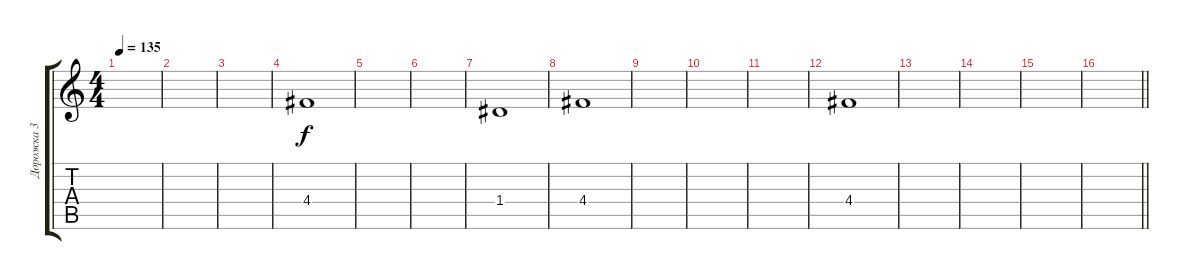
\track ("Дорожка 3" "Дорожка 3") {instrument electricbassfinger}
\staff {score tabs}
\tuning (E4 B3 G3 D3 A2 E2) {hide}
\ts (4 4)
\tempo 135
\clef g2
\ks c
|
|
|
4.4.1 |
|
|
1.4.1 |
4.4.1 |
|
|
|
4.4.1 |
|
|
|
\barLineRight lightlight
